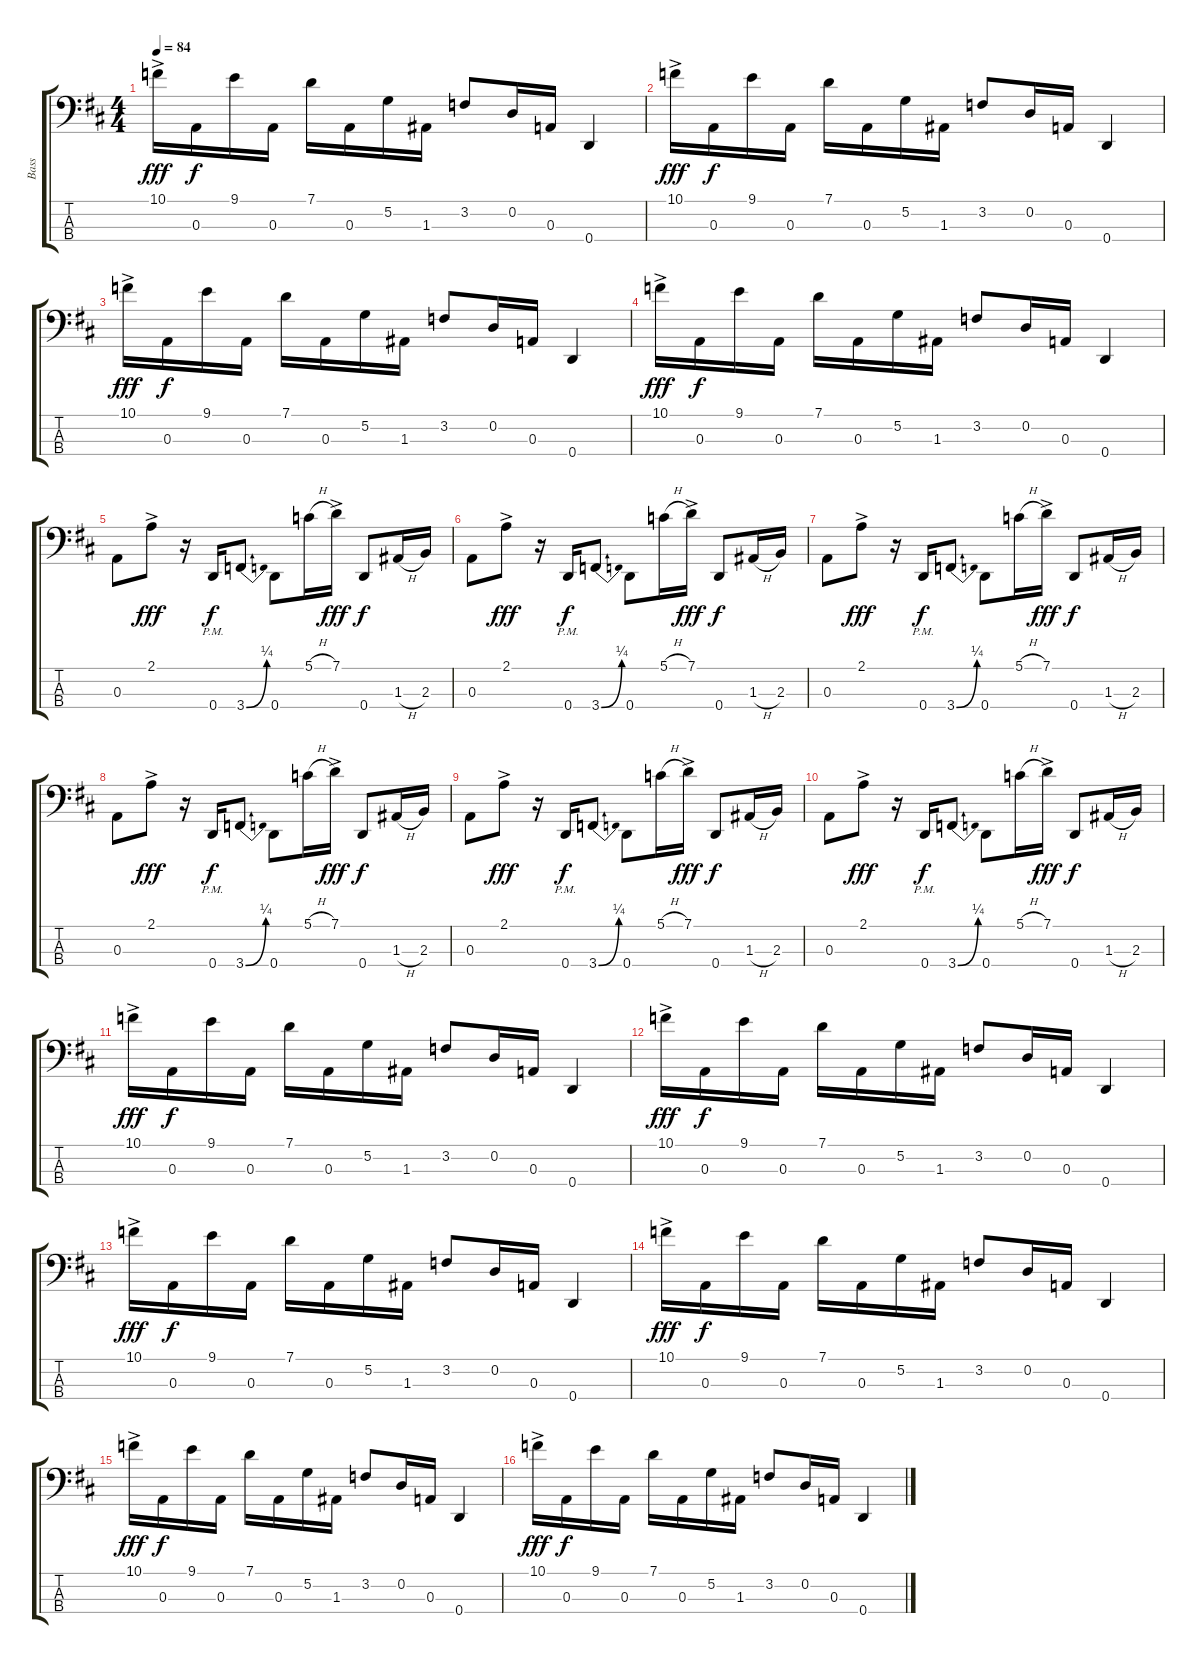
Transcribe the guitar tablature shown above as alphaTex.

\track ("Bass" "Bass") {instrument electricbassfinger}
\staff {score tabs}
\tuning (G2 D2 A1 D1) {hide}
\ts (4 4)
\tempo 84
\clef f4
\ks d
10.1{ac}.16{dy fff} 0.3.16{dy f} 9.1.16 0.3.16 7.1.16 0.3.16 5.2.16 1.3.16 3.2.8 0.2.16 0.3.16 0.4.4 |
10.1{ac}.16{dy fff} 0.3.16{dy f} 9.1.16 0.3.16 7.1.16 0.3.16 5.2.16 1.3.16 3.2.8 0.2.16 0.3.16 0.4.4 |
10.1{ac}.16{dy fff} 0.3.16{dy f} 9.1.16 0.3.16 7.1.16 0.3.16 5.2.16 1.3.16 3.2.8 0.2.16 0.3.16 0.4.4 |
10.1{ac}.16{dy fff} 0.3.16{dy f} 9.1.16 0.3.16 7.1.16 0.3.16 5.2.16 1.3.16 3.2.8 0.2.16 0.3.16 0.4.4 |
0.3.8 2.1{ac}.8{dy fff} r.16 0.4{pm}.16{dy f} 3.4{be (bend 0 0 60 1)}.8 0.4.8 5.1{h}.16 7.1{ac}.16{dy fff} 0.4.8{dy f} 1.3{h}.16 2.3.16 |
0.3.8 2.1{ac}.8{dy fff} r.16 0.4{pm}.16{dy f} 3.4{be (bend 0 0 60 1)}.8 0.4.8 5.1{h}.16 7.1{ac}.16{dy fff} 0.4.8{dy f} 1.3{h}.16 2.3.16 |
0.3.8 2.1{ac}.8{dy fff} r.16 0.4{pm}.16{dy f} 3.4{be (bend 0 0 60 1)}.8 0.4.8 5.1{h}.16 7.1{ac}.16{dy fff} 0.4.8{dy f} 1.3{h}.16 2.3.16 |
0.3.8 2.1{ac}.8{dy fff} r.16 0.4{pm}.16{dy f} 3.4{be (bend 0 0 60 1)}.8 0.4.8 5.1{h}.16 7.1{ac}.16{dy fff} 0.4.8{dy f} 1.3{h}.16 2.3.16 |
0.3.8 2.1{ac}.8{dy fff} r.16 0.4{pm}.16{dy f} 3.4{be (bend 0 0 60 1)}.8 0.4.8 5.1{h}.16 7.1{ac}.16{dy fff} 0.4.8{dy f} 1.3{h}.16 2.3.16 |
0.3.8{volume 14} 2.1{ac}.8{dy fff} r.16 0.4{pm}.16{dy f} 3.4{be (bend 0 0 60 1)}.8 0.4.8 5.1{h}.16 7.1{ac}.16{dy fff} 0.4.8{dy f} 1.3{h}.16 2.3.16 |
10.1{ac}.16{dy fff} 0.3.16{dy f} 9.1.16 0.3.16 7.1.16 0.3.16 5.2.16 1.3.16 3.2.8 0.2.16 0.3.16 0.4.4 |
10.1{ac}.16{dy fff} 0.3.16{dy f} 9.1.16 0.3.16 7.1.16 0.3.16 5.2.16 1.3.16 3.2.8 0.2.16 0.3.16 0.4.4 |
10.1{ac}.16{dy fff} 0.3.16{dy f} 9.1.16 0.3.16 7.1.16 0.3.16 5.2.16 1.3.16 3.2.8 0.2.16 0.3.16 0.4.4 |
10.1{ac}.16{dy fff} 0.3.16{dy f} 9.1.16 0.3.16 7.1.16 0.3.16 5.2.16 1.3.16 3.2.8 0.2.16 0.3.16 0.4.4 |
10.1{ac}.16{dy fff} 0.3.16{dy f} 9.1.16 0.3.16 7.1.16 0.3.16 5.2.16 1.3.16 3.2.8 0.2.16 0.3.16 0.4.4 |
10.1{ac}.16{dy fff} 0.3.16{dy f} 9.1.16 0.3.16 7.1.16 0.3.16 5.2.16 1.3.16 3.2.8 0.2.16 0.3.16 0.4.4
